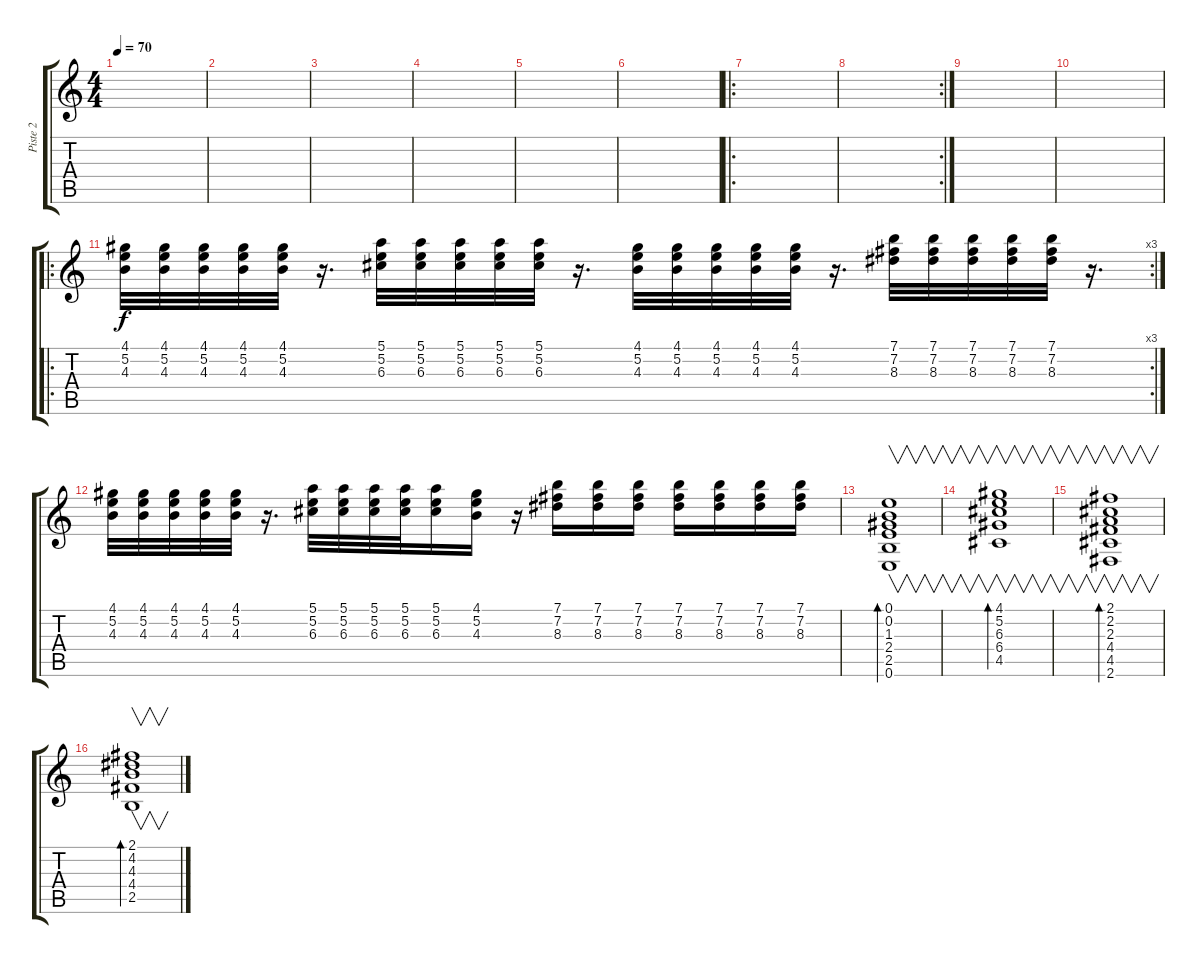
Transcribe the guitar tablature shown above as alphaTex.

\track ("Piste 2" "Piste 2") {instrument electricguitarclean}
\staff {score tabs}
\tuning (E4 B3 G3 D3 A2 E2) {hide}
\ts (4 4)
\tempo 70
\clef g2
\ks c
|
|
|
|
|
|
\ro
|
\rc 2
|
|
|
\ro
\rc 3
(4.1 5.2 4.3).32 (4.1 5.2 4.3).32 (4.1 5.2 4.3).32 (4.1 5.2 4.3).32 (4.1 5.2 4.3).32 r.16{d} (5.1 5.2 6.3).32 (5.1 5.2 6.3).32 (5.1 5.2 6.3).32 (5.1 5.2 6.3).32 (5.1 5.2 6.3).32 r.16{d} (4.1 5.2 4.3).32 (4.1 5.2 4.3).32 (4.1 5.2 4.3).32 (4.1 5.2 4.3).32 (4.1 5.2 4.3).32 r.16{d} (7.1 7.2 8.3).32 (7.1 7.2 8.3).32 (7.1 7.2 8.3).32 (7.1 7.2 8.3).32 (7.1 7.2 8.3).32 r.16{d} |
(4.1 5.2 4.3).32 (4.1 5.2 4.3).32 (4.1 5.2 4.3).32 (4.1 5.2 4.3).32 (4.1 5.2 4.3).32 r.16{d} (5.1 5.2 6.3).32 (5.1 5.2 6.3).32 (5.1 5.2 6.3).32 (5.1 5.2 6.3).32 (5.1 5.2 6.3).16 (4.1 5.2 4.3).16 r.16 (7.1 7.2 8.3).16 (7.1 7.2 8.3).16 (7.1 7.2 8.3).16 (7.1 7.2 8.3).16 (7.1 7.2 8.3).16 (7.1 7.2 8.3).16 (7.1 7.2 8.3).16 |
(0.1 0.2 1.3 2.4 2.5 0.6).1{v bd 60} |
(4.1 5.2 6.3 6.4 4.5).1{v bd 60} |
(2.1 2.2 2.3 4.4 4.5 2.6).1{v bd 60} |
(2.1 4.2 4.3 4.4 2.5).1{v bd 60}
